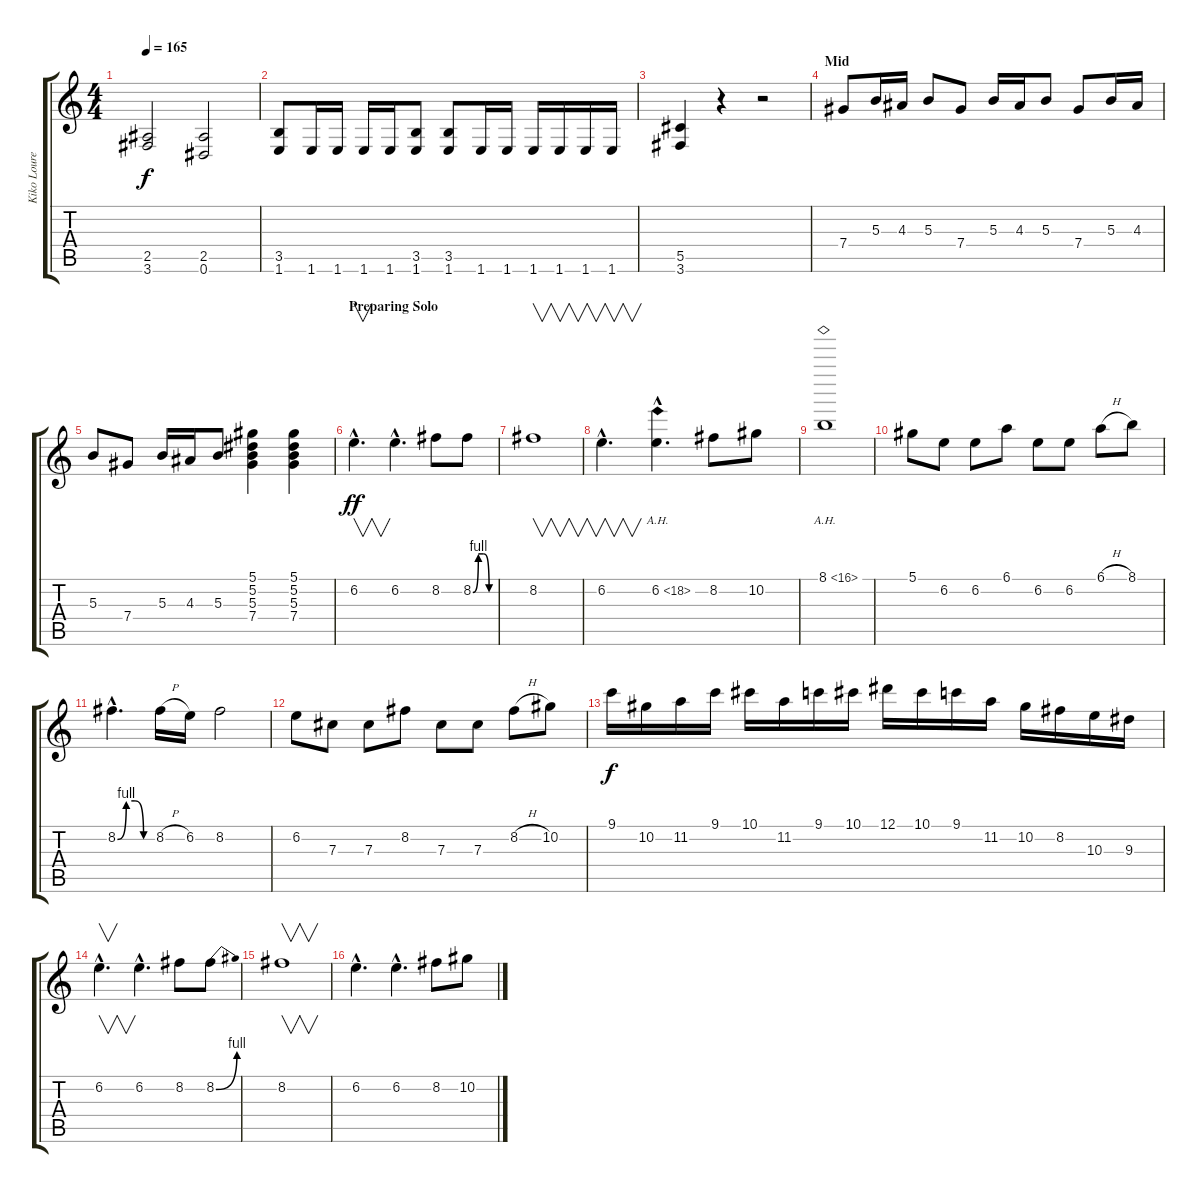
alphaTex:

\track ("Kiko Loureiro" "Kiko Loure") {instrument distortionguitar}
\staff {score tabs}
\tuning (Eb4 Bb3 Gb3 Db3 Ab2 Eb2) {hide}
\ts (4 4)
\tempo 165
\clef g2
\ks c
(2.5 3.6).2{dy f} (2.5 0.6).2 |
(3.5 1.6).8 1.6.16 1.6.16 1.6.16 1.6.16 (3.5 1.6).8 (3.5 1.6).8 1.6.16 1.6.16 1.6.16 1.6.16 1.6.16 1.6.16 |
(5.5 3.6).4 r.4 r.2 |
\section ("" "Mid")
7.4.8 5.3.16 4.3.16 5.3.8 7.4.8 5.3.16 4.3.16 5.3.8 7.4.8 5.3.16 4.3.16 |
5.3.8 7.4.8 5.3.16 4.3.16 5.3.8 (5.1 5.2 5.3 7.4).4 (5.1 5.2 5.3 7.4).4 |
\section ("" "Preparing Solo")
6.2{hac}.4{v d dy ff volume 16 balance 8} 6.2{hac}.4{d} 8.2.8 8.2{be (custom 0 0 15 4 30 4 45 0 60 0)}.8 |
8.2.1{v} |
6.2{hac}.4{v d} 6.2{ah 12 hac}.4{d} 8.2.8 10.2.8 |
8.1{ah 8}.1 |
5.1.8 6.2.8 6.2.8 6.1.8 6.2.8 6.2.8 6.1{h}.8 8.1.8 |
8.2{be (custom 0 0 15 4 30 4 45 0 60 0) hac}.4{d} 8.2{h}.16 6.2.16 8.2.2 |
6.2.8 7.3.8 7.3.8 8.2.8 7.3.8 7.3.8 8.2{h}.8 10.2.8 |
9.1.16{dy f} 10.2.16 11.2.16 9.1.16 10.1.16 11.2.16 9.1.16 10.1.16 12.1.16 10.1.16 9.1.16 11.2.16 10.2.16 8.2.16 10.3.16 9.3.16 |
6.2{hac}.4{v d} 6.2{hac}.4{d} 8.2.8 8.2{be (bend 0 0 60 4)}.8 |
8.2.1{v} |
6.2{hac}.4{d} 6.2{hac}.4{d} 8.2.8 10.2.8
